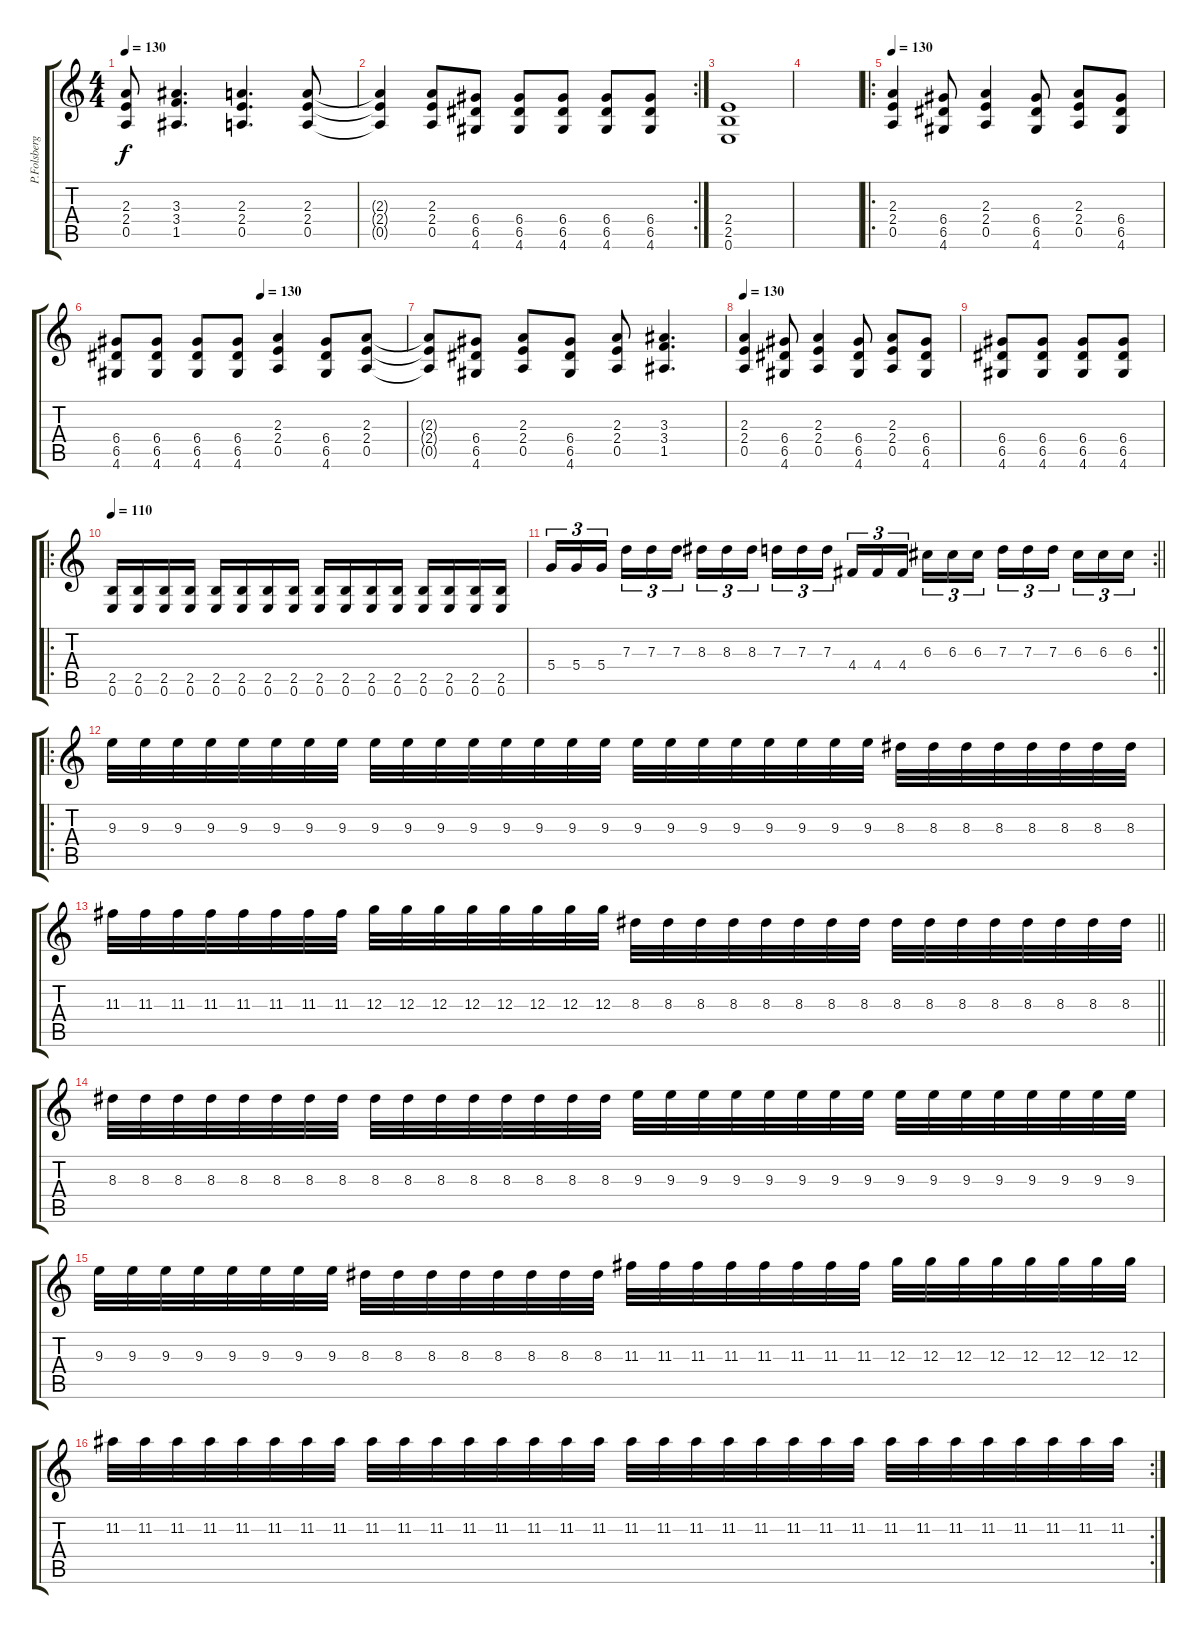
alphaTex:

\track ("P.Folsberg(Rhythm)" "P.Folsberg") {instrument distortionguitar}
\staff {score tabs}
\tuning (E4 B3 G3 D3 A2 E2) {hide}
\ts (4 4)
\tempo 130
\clef g2
\ks c
(2.3 2.4 0.5).8{dy f} (3.3 3.4 1.5).4{d} (2.3 2.4 0.5).4{d} (2.3 2.4 0.5).8 |
\rc 2
(2.3{t} 2.4{t} 0.5{t}).4 (2.3 2.4 0.5).8 (6.4 6.5 4.6).8 (6.4 6.5 4.6).8 (6.4 6.5 4.6).8 (6.4 6.5 4.6).8 (6.4 6.5 4.6).8 |
(2.4 2.5 0.6).1 |
|
\ro
\tempo 130
(2.3 2.4 0.5).4 (6.4 6.5 4.6).8 (2.3 2.4 0.5).4 (6.4 6.5 4.6).8 (2.3 2.4 0.5).8 (6.4 6.5 4.6).8 |
\tempo (130 0.5)
(6.4 6.5 4.6).8 (6.4 6.5 4.6).8 (6.4 6.5 4.6).8 (6.4 6.5 4.6).8 (2.3 2.4 0.5).4 (6.4 6.5 4.6).8 (2.3 2.4 0.5).8 |
(2.3{t} 2.4{t} 0.5{t}).8 (6.4 6.5 4.6).8 (2.3 2.4 0.5).8 (6.4 6.5 4.6).8 (2.3 2.4 0.5).8 (3.3 3.4 1.5).4{d} |
\tempo 130
(2.3 2.4 0.5).4 (6.4 6.5 4.6).8 (2.3 2.4 0.5).4 (6.4 6.5 4.6).8 (2.3 2.4 0.5).8 (6.4 6.5 4.6).8 |
(6.4 6.5 4.6).8 (6.4 6.5 4.6).8 (6.4 6.5 4.6).8 (6.4 6.5 4.6).8 |
\ro
\tempo 120
\tempo 110
(2.5 0.6).16 (2.5 0.6).16 (2.5 0.6).16 (2.5 0.6).16 (2.5 0.6).16 (2.5 0.6).16 (2.5 0.6).16 (2.5 0.6).16 (2.5 0.6).16 (2.5 0.6).16 (2.5 0.6).16 (2.5 0.6).16 (2.5 0.6).16 (2.5 0.6).16 (2.5 0.6).16 (2.5 0.6).16 |
\rc 2
\barLineRight lightlight
5.4.16{tu (3 2)} 5.4.16{tu (3 2)} 5.4.16{tu (3 2) beam splitsecondary} 7.3.16{tu (3 2)} 7.3.16{tu (3 2)} 7.3.16{tu (3 2)} 8.3.16{tu (3 2)} 8.3.16{tu (3 2)} 8.3.16{tu (3 2) beam splitsecondary} 7.3.16{tu (3 2)} 7.3.16{tu (3 2)} 7.3.16{tu (3 2)} 4.4.16{tu (3 2)} 4.4.16{tu (3 2)} 4.4.16{tu (3 2) beam splitsecondary} 6.3.16{tu (3 2)} 6.3.16{tu (3 2)} 6.3.16{tu (3 2)} 7.3.16{tu (3 2)} 7.3.16{tu (3 2)} 7.3.16{tu (3 2) beam splitsecondary} 6.3.16{tu (3 2)} 6.3.16{tu (3 2)} 6.3.16{tu (3 2)} |
\ro
9.3.32 9.3.32 9.3.32 9.3.32 9.3.32 9.3.32 9.3.32 9.3.32 9.3.32 9.3.32 9.3.32 9.3.32 9.3.32 9.3.32 9.3.32 9.3.32 9.3.32 9.3.32 9.3.32 9.3.32 9.3.32 9.3.32 9.3.32 9.3.32 8.3.32 8.3.32 8.3.32 8.3.32 8.3.32 8.3.32 8.3.32 8.3.32 |
\barLineRight lightlight
11.3.32 11.3.32 11.3.32 11.3.32 11.3.32 11.3.32 11.3.32 11.3.32 12.3.32 12.3.32 12.3.32 12.3.32 12.3.32 12.3.32 12.3.32 12.3.32 8.3.32 8.3.32 8.3.32 8.3.32 8.3.32 8.3.32 8.3.32 8.3.32 8.3.32 8.3.32 8.3.32 8.3.32 8.3.32 8.3.32 8.3.32 8.3.32 |
8.3.32 8.3.32 8.3.32 8.3.32 8.3.32 8.3.32 8.3.32 8.3.32 8.3.32 8.3.32 8.3.32 8.3.32 8.3.32 8.3.32 8.3.32 8.3.32 9.3.32 9.3.32 9.3.32 9.3.32 9.3.32 9.3.32 9.3.32 9.3.32 9.3.32 9.3.32 9.3.32 9.3.32 9.3.32 9.3.32 9.3.32 9.3.32 |
9.3.32 9.3.32 9.3.32 9.3.32 9.3.32 9.3.32 9.3.32 9.3.32 8.3.32 8.3.32 8.3.32 8.3.32 8.3.32 8.3.32 8.3.32 8.3.32 11.3.32 11.3.32 11.3.32 11.3.32 11.3.32 11.3.32 11.3.32 11.3.32 12.3.32 12.3.32 12.3.32 12.3.32 12.3.32 12.3.32 12.3.32 12.3.32 |
\rc 2
11.2.32 11.2.32 11.2.32 11.2.32 11.2.32 11.2.32 11.2.32 11.2.32 11.2.32 11.2.32 11.2.32 11.2.32 11.2.32 11.2.32 11.2.32 11.2.32 11.2.32 11.2.32 11.2.32 11.2.32 11.2.32 11.2.32 11.2.32 11.2.32 11.2.32 11.2.32 11.2.32 11.2.32 11.2.32 11.2.32 11.2.32 11.2.32
